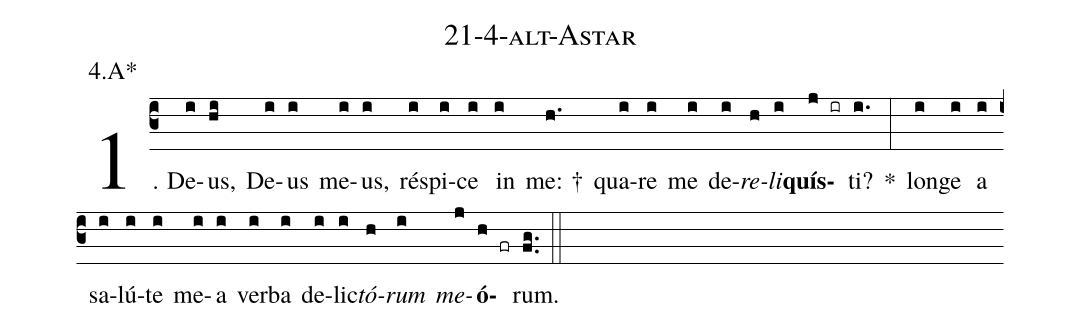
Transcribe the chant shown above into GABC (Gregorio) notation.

name: 21-4-alt-Astar;
annotation: 4.A*;
%%
(c3)1. De(i)us,(hi) De(i)us(i) me(i)us,(i) ré(i)spi(i)ce(i) in(i) me: †(h.) qua(i)re(i) me(i) de(i)<i>re</i>(h)<i>li</i>(i)<b>quís</b>(j ir)ti?(i.) *(:) lon(i)ge(i) a(i) sa(i)lú(i)te(i) me(i)a(i) ver(i)ba(i) de(i)lic(i)<i>tó</i>(h)<i>rum</i>(i) <i>me</i>(j)<b>ó</b>(h fr)rum.(fg..) (::)
